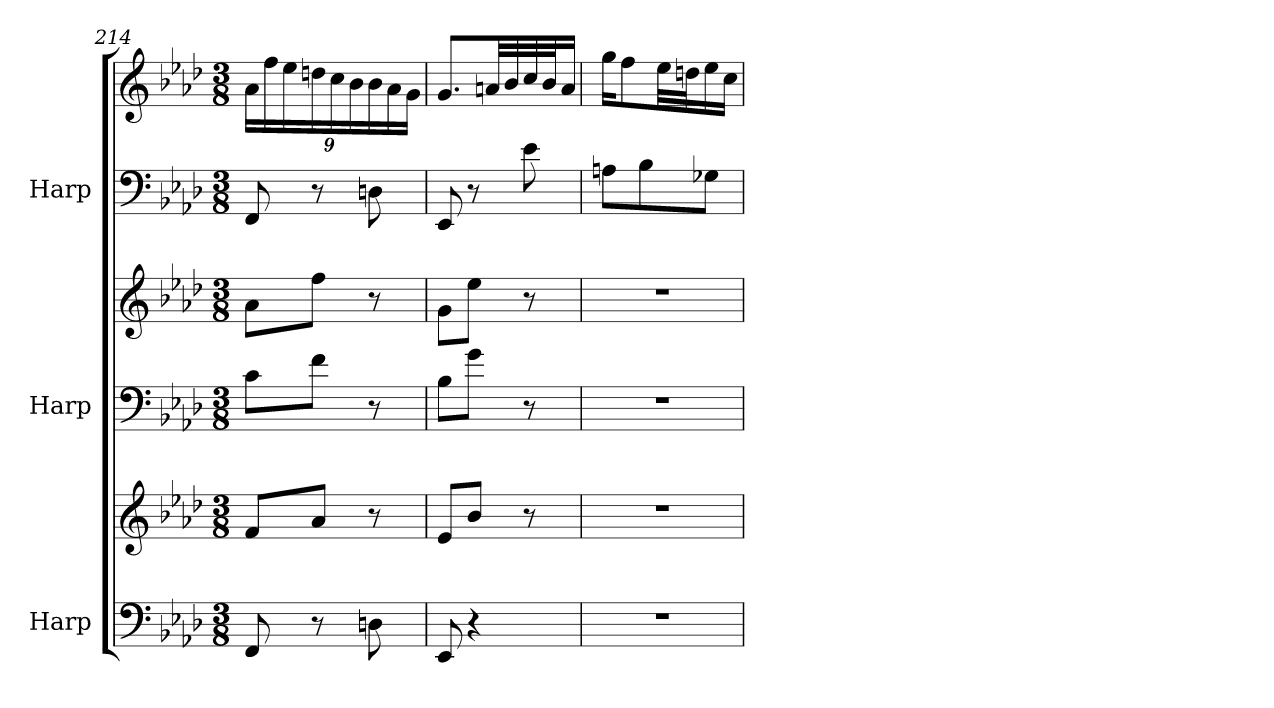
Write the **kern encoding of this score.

**kern	**kern	**kern	**kern	**kern	**kern
*part3	*part3	*part2	*part2	*part1	*part1
*staff6	*staff5	*staff4	*staff3	*staff2	*staff1
*I"Harp	*	*I"Harp	*	*I"Harp	*
*I'Hp	*	*I'Hp	*	*I'Hp	*
!!LO:PB:g=z
*clefF4	*clefG2	*clefF4	*clefG2	*clefF4	*clefG2
*k[b-e-a-d-]	*k[b-e-a-d-]	*k[b-e-a-d-]	*k[b-e-a-d-]	*k[b-e-a-d-]	*k[b-e-a-d-]
*M3/8	*M3/8	*M3/8	*M3/8	*M3/8	*M3/8
*	*	*	*	*	*Xbrackettup
=214	=214	=214	=214	=214	=214
8FF/	8f/L	8c\L	8a-\L	8FF/	24a-\LL
.	.	.	.	.	24ff\
.	.	.	.	.	24ee-\
8r	8a-/J	8f\J	8ff\J	8r	24ddn\
.	.	.	.	.	24cc\
.	.	.	.	.	24b-\
8Dn\	8r	8r	8r	8Dn\	24b-\
.	.	.	.	.	24a-\
.	.	.	.	.	24g\JJ
=215	=215	=215	=215	=215	=215
8EE-/	8e-/L	8B-\L	8g\L	8EE-/	8.g/L
4r	8b-/J	8g\J	8ee-\J	8r	.
.	.	.	.	.	32an/LL
.	.	.	.	.	32b-/
.	8r	8r	8r	8e-\	32cc/
.	.	.	.	.	32b-/J
.	.	.	.	.	16a/JJ
=216	=216	=216	=216	=216	=216
4.r	4.r	4.r	4.r	8An\L	16gg\KL
.	.	.	.	.	8ff\
.	.	.	.	8B-\	.
.	.	.	.	.	32ee-\LL
.	.	.	.	.	32ddn\J
.	.	.	.	8G-X\J	16ee-\
.	.	.	.	.	16cc\JJ
=	=	=	=	=	=
*-	*-	*-	*-	*-	*-
